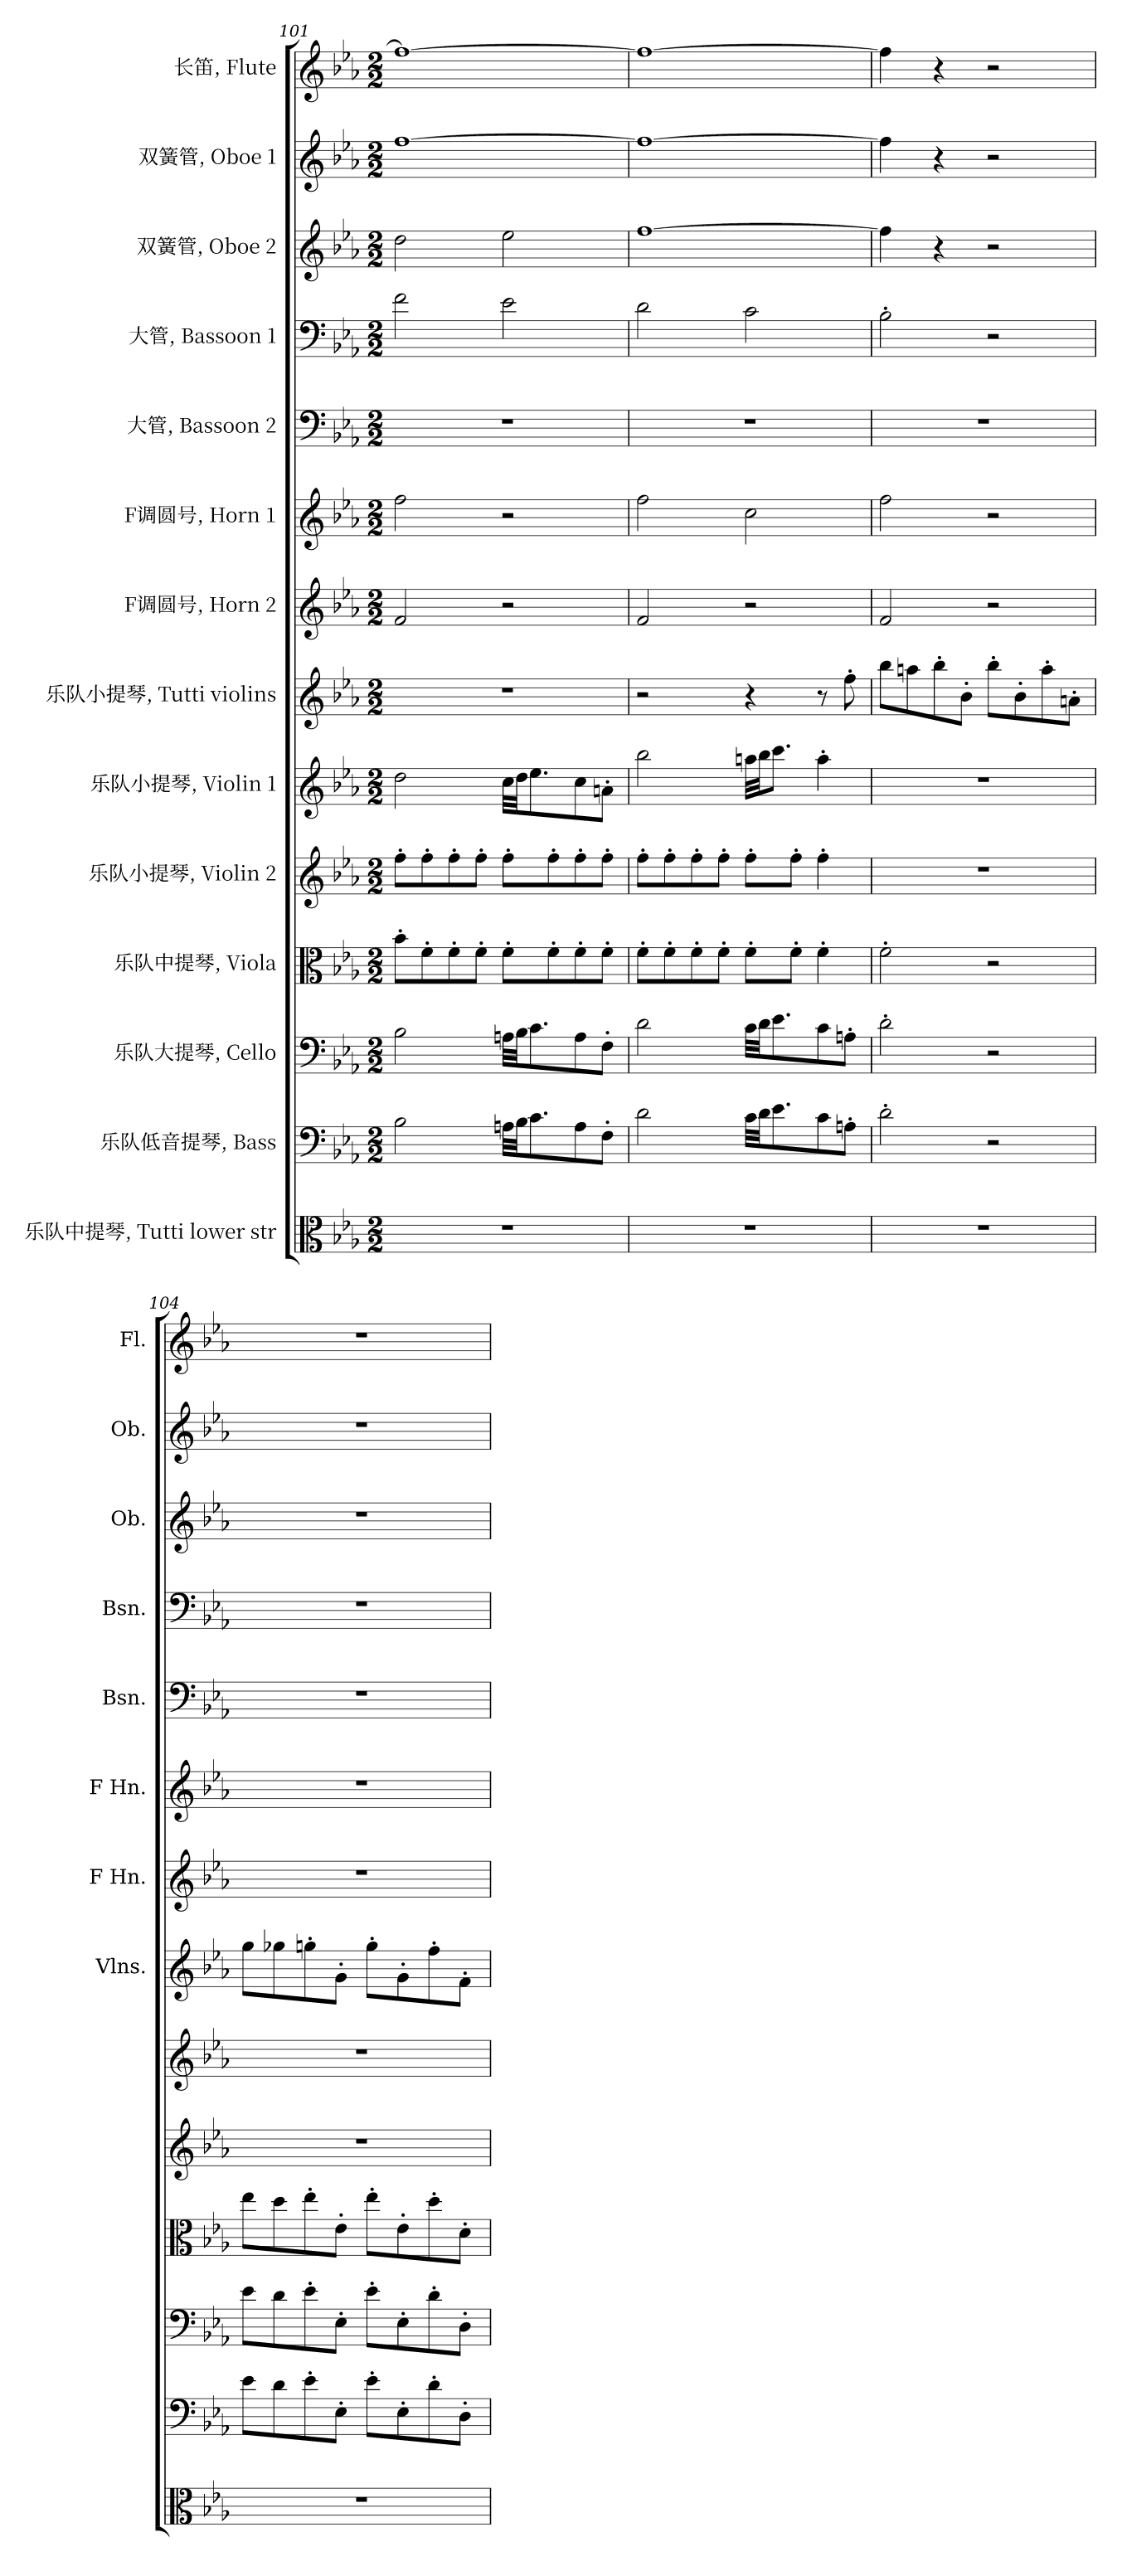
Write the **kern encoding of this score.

**kern	**kern	**kern	**kern	**kern	**kern	**kern	**kern	**kern	**kern	**kern	**kern	**kern	**kern
*part14	*part13	*part12	*part11	*part10	*part9	*part8	*part7	*part6	*part5	*part4	*part3	*part2	*part1
*staff14	*staff13	*staff12	*staff11	*staff10	*staff9	*staff8	*staff7	*staff6	*staff5	*staff4	*staff3	*staff2	*staff1
*I"乐队中提琴, Tutti lower str	*I"乐队低音提琴, Bass	*I"乐队大提琴, Cello	*I"乐队中提琴, Viola	*I"乐队小提琴, Violin 2	*I"乐队小提琴, Violin 1	*I"乐队小提琴, Tutti violins	*I"F调圆号, Horn 2	*I"F调圆号, Horn 1	*I"大管, Bassoon 2	*I"大管, Bassoon 1	*I"双簧管, Oboe 2	*I"双簧管, Oboe 1	*I"长笛, Flute
*	*	*	*	*	*	*I'Vlns.	*I'F Hn.	*I'F Hn.	*I'Bsn.	*I'Bsn.	*I'Ob.	*I'Ob.	*I'Fl.
*clefC3	*clefF4	*clefF4	*clefC3	*clefG2	*clefG2	*clefG2	*clefG2	*clefG2	*clefF4	*clefF4	*clefG2	*clefG2	*clefG2
*	*ITrd7c12	*	*	*	*	*	*ITrd4c7	*ITrd4c7	*	*	*	*	*
*k[b-e-a-]	*k[b-e-a-]	*k[b-e-a-]	*k[b-e-a-]	*k[b-e-a-]	*k[b-e-a-]	*k[b-e-a-]	*k[b-e-a-d-]	*k[b-e-a-d-]	*k[b-e-a-]	*k[b-e-a-]	*k[b-e-a-]	*k[b-e-a-]	*k[b-e-a-]
*M2/2	*M2/2	*M2/2	*M2/2	*M2/2	*M2/2	*M2/2	*M2/2	*M2/2	*M2/2	*M2/2	*M2/2	*M2/2	*M2/2
*MM161	*MM161	*MM161	*MM161	*MM161	*MM161	*MM161	*MM161	*MM161	*MM161	*MM161	*MM161	*MM161	*MM161
=101	=101	=101	=101	=101	=101	=101	=101	=101	=101	=101	=101	=101	=101
1r	2BB-\	2B-\	8b-'\L	8ff'\L	2dd\	1r	2B-/	2b-\	1r	2f\	2dd\	[1ff	1ff_
.	.	.	8f'\	8ff'\	.	.	.	.	.	.	.	.	.
.	.	.	8f'\	8ff'\	.	.	.	.	.	.	.	.	.
.	.	.	8f'\J	8ff'\J	.	.	.	.	.	.	.	.	.
.	32AAn\LLL	32An\LLL	8f'\L	8ff'\L	32cc\LLL	.	2r	2r	.	2e-\	2ee-\	.	.
.	32BB-\JJ	32B-\JJ	.	.	32dd\JJ	.	.	.	.	.	.	.	.
.	8.C\	8.c\	.	.	8.ee-\	.	.	.	.	.	.	.	.
.	.	.	8f'\	8ff'\	.	.	.	.	.	.	.	.	.
.	8AA\	8A\	8f'\	8ff'\	8cc\	.	.	.	.	.	.	.	.
.	8FF'\J	8F'\J	8f'\J	8ff'\J	8an'\J	.	.	.	.	.	.	.	.
!!LO:PB:g=z
=102	=102	=102	=102	=102	=102	=102	=102	=102	=102	=102	=102	=102	=102
*	*	*	*	*	*	*	*	*	*	*	*	*	*MM161
1r	2D\	2d\	8f'\L	8ff'\L	2bb-\	2r	2B-/	2b-\	1r	2d\	[1ff	1ff_	1ff_
.	.	.	8f'\	8ff'\	.	.	.	.	.	.	.	.	.
.	.	.	8f'\	8ff'\	.	.	.	.	.	.	.	.	.
.	.	.	8f'\J	8ff'\J	.	.	.	.	.	.	.	.	.
.	32C\LLL	32c\LLL	8f'\L	8ff'\L	32aan\LLL	4r	2r	2f\	.	2c\	.	.	.
.	32D\JJ	32d\JJ	.	.	32bb-\JJ	.	.	.	.	.	.	.	.
.	8.E-\	8.e-\	.	.	8.ccc\J	.	.	.	.	.	.	.	.
.	.	.	8f'\J	8ff'\J	.	.	.	.	.	.	.	.	.
.	8C\	8c\	4f'\	4ff'\	4aa'\	8r	.	.	.	.	.	.	.
.	8AAn'\J	8An'\J	.	.	.	8ff'\	.	.	.	.	.	.	.
=103	=103	=103	=103	=103	=103	=103	=103	=103	=103	=103	=103	=103	=103
*	*	*	*	*	*	*	*	*	*	*	*	*	*MM162
1r	2D'\	2d'\	2f'\	1r	1r	8bb-\L	2B-/	2b-\	1r	2B-'\	4ff\]	4ff\]	4ff\]
.	.	.	.	.	.	8aan\	.	.	.	.	.	.	.
.	.	.	.	.	.	8bb-'\	.	.	.	.	4r	4r	4r
.	.	.	.	.	.	8b-'\J	.	.	.	.	.	.	.
.	2r	2r	2r	.	.	8bb-'\L	2r	2r	.	2r	2r	2r	2r
.	.	.	.	.	.	8b-'\	.	.	.	.	.	.	.
.	.	.	.	.	.	8aa'\	.	.	.	.	.	.	.
.	.	.	.	.	.	8an'\J	.	.	.	.	.	.	.
=104	=104	=104	=104	=104	=104	=104	=104	=104	=104	=104	=104	=104	=104
1r	8E-\L	8e-\L	8ee-\L	1r	1r	8gg\L	1r	1r	1r	1r	1r	1r	1r
.	8D\	8d\	8dd\	.	.	8gg-X\	.	.	.	.	.	.	.
.	8E-'\	8e-'\	8ee-'\	.	.	8ggn'\	.	.	.	.	.	.	.
.	8EE-'\J	8E-'\J	8e-'\J	.	.	8g'\J	.	.	.	.	.	.	.
.	8E-'\L	8e-'\L	8ee-'\L	.	.	8gg'\L	.	.	.	.	.	.	.
.	8EE-'\	8E-'\	8e-'\	.	.	8g'\	.	.	.	.	.	.	.
.	8D'\	8d'\	8dd'\	.	.	8ff'\	.	.	.	.	.	.	.
.	8DD'\J	8D'\J	8d'\J	.	.	8f'\J	.	.	.	.	.	.	.
=	=	=	=	=	=	=	=	=	=	=	=	=	=
*-	*-	*-	*-	*-	*-	*-	*-	*-	*-	*-	*-	*-	*-
